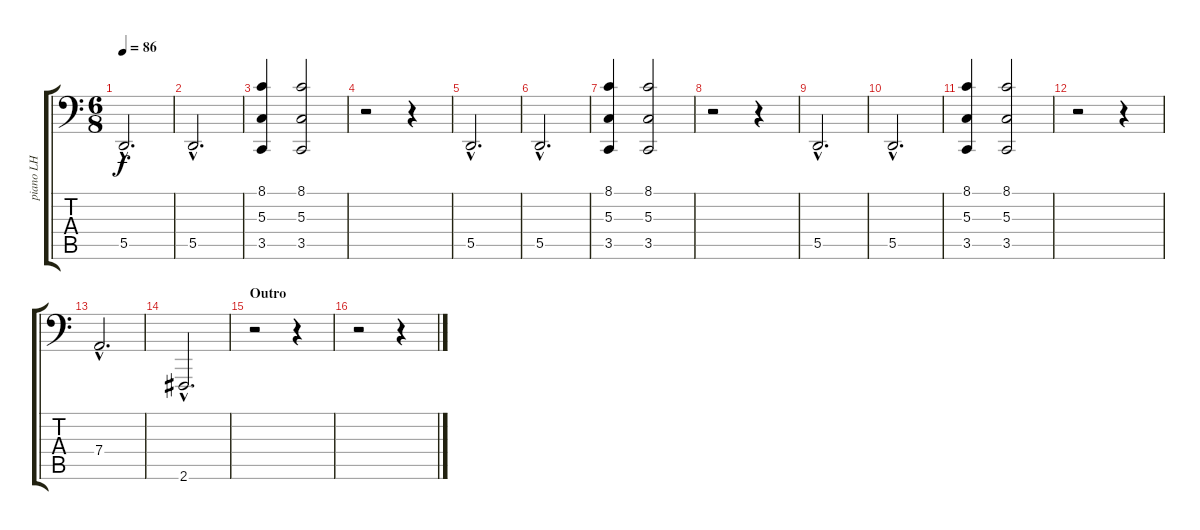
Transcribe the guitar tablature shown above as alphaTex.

\track ("piano LH" "piano LH") {instrument acousticgrandpiano}
\staff {score tabs}
\tuning (E3 B2 G2 D2 A1 E1) {hide}
\ts (6 8)
\tempo 86
\clef f4
\ks c
5.5{hac}.2{d dy f} |
5.5{hac}.2{d} |
(8.1 5.3 3.5).4 (8.1 5.3 3.5).2 |
r.2 r.4 |
5.5{hac}.2{d} |
5.5{hac}.2{d} |
(8.1 5.3 3.5).4 (8.1 5.3 3.5).2 |
r.2 r.4 |
5.5{hac}.2{d} |
5.5{hac}.2{d} |
(8.1 5.3 3.5).4 (8.1 5.3 3.5).2 |
r.2 r.4 |
7.4{hac}.2{d} |
2.6{hac}.2{d} |
\section ("" "Outro")
r.2 r.4 |
r.2 r.4
